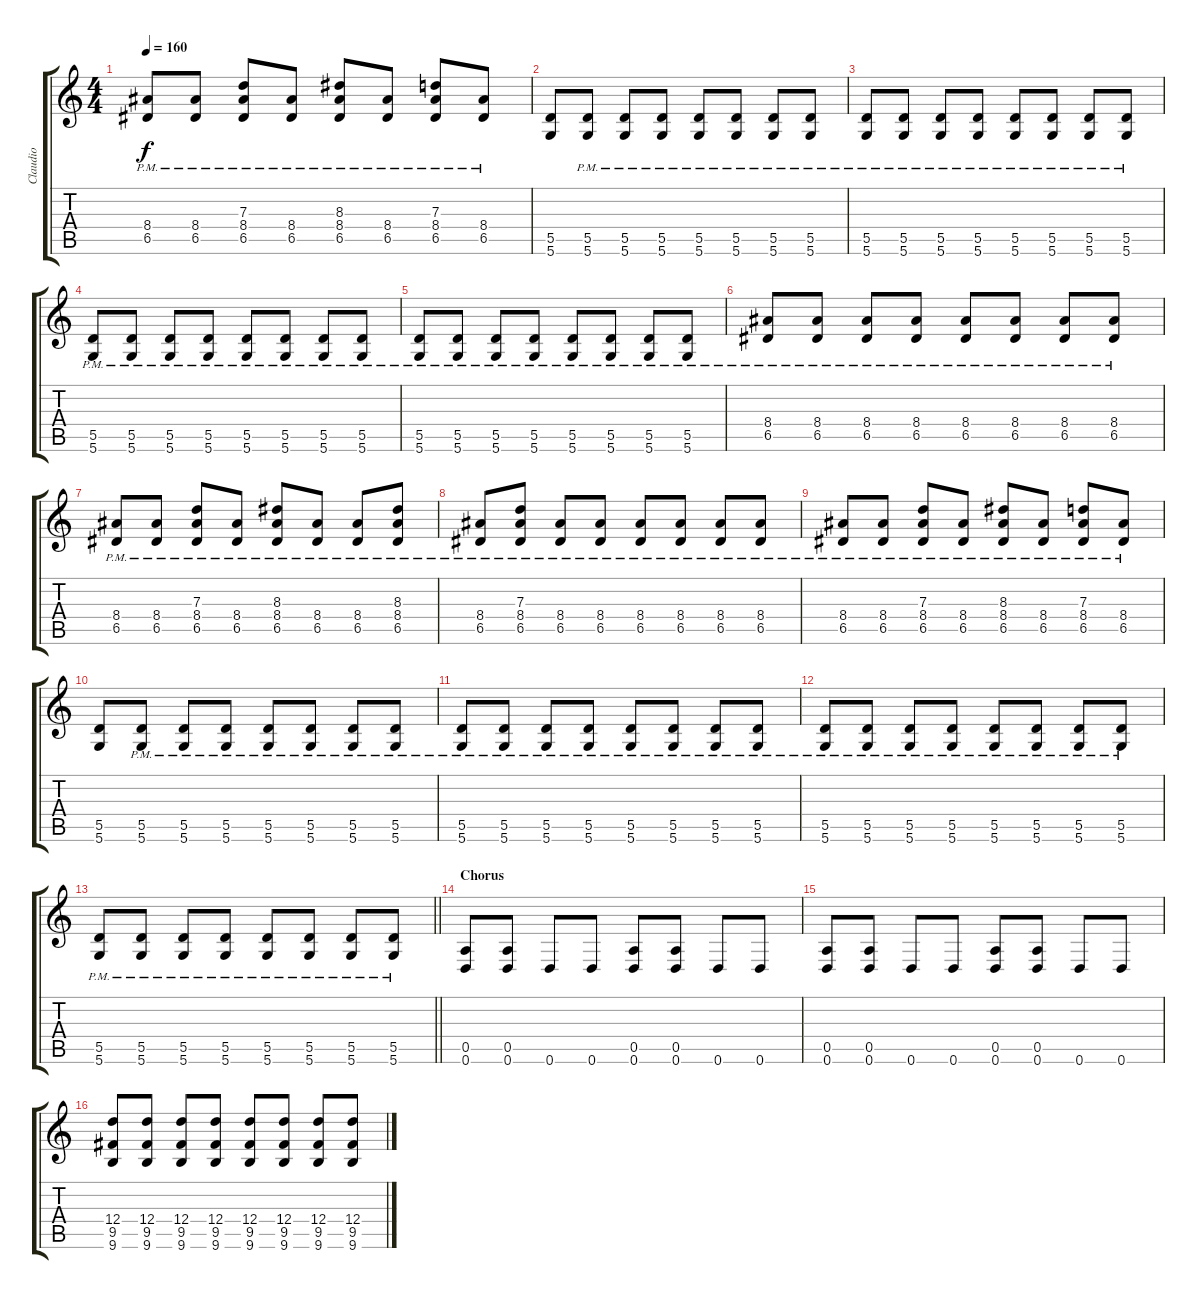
\track ("Claudio" "Claudio") {instrument overdrivenguitar}
\staff {score tabs}
\tuning (E4 B3 G3 D3 A2 D2) {hide}
\ts (4 4)
\tempo 160
\clef g2
\ks c
(8.4{pm} 6.5{pm}).8{dy f} (8.4{pm} 6.5{pm}).8 (7.3 8.4{pm} 6.5{pm}).8 (8.4{pm} 6.5{pm}).8 (8.3 8.4{pm} 6.5{pm}).8 (8.4{pm} 6.5{pm}).8 (7.3 8.4{pm} 6.5{pm}).8 (8.4{pm} 6.5{pm}).8 |
(5.5 5.6).8 (5.5{pm} 5.6{pm}).8 (5.5{pm} 5.6{pm}).8 (5.5{pm} 5.6{pm}).8 (5.5{pm} 5.6{pm}).8 (5.5{pm} 5.6{pm}).8 (5.5{pm} 5.6{pm}).8 (5.5{pm} 5.6{pm}).8 |
(5.5{pm} 5.6{pm}).8 (5.5{pm} 5.6{pm}).8 (5.5{pm} 5.6{pm}).8 (5.5{pm} 5.6{pm}).8 (5.5{pm} 5.6{pm}).8 (5.5{pm} 5.6{pm}).8 (5.5{pm} 5.6{pm}).8 (5.5{pm} 5.6{pm}).8 |
(5.5{pm} 5.6{pm}).8 (5.5{pm} 5.6{pm}).8 (5.5{pm} 5.6{pm}).8 (5.5{pm} 5.6{pm}).8 (5.5{pm} 5.6{pm}).8 (5.5{pm} 5.6{pm}).8 (5.5{pm} 5.6{pm}).8 (5.5{pm} 5.6{pm}).8 |
(5.5{pm} 5.6{pm}).8 (5.5{pm} 5.6{pm}).8 (5.5{pm} 5.6{pm}).8 (5.5{pm} 5.6{pm}).8 (5.5{pm} 5.6{pm}).8 (5.5{pm} 5.6{pm}).8 (5.5{pm} 5.6{pm}).8 (5.5{pm} 5.6{pm}).8 |
(8.4{pm} 6.5{pm}).8 (8.4{pm} 6.5{pm}).8 (8.4{pm} 6.5{pm}).8 (8.4{pm} 6.5{pm}).8 (8.4{pm} 6.5{pm}).8 (8.4{pm} 6.5{pm}).8 (8.4{pm} 6.5{pm}).8 (8.4{pm} 6.5{pm}).8 |
(8.4{pm} 6.5{pm}).8 (8.4{pm} 6.5{pm}).8 (7.3 8.4{pm} 6.5{pm}).8 (8.4{pm} 6.5{pm}).8 (8.3 8.4{pm} 6.5{pm}).8 (8.4{pm} 6.5{pm}).8 (8.4{pm} 6.5{pm}).8 (8.3 8.4{pm} 6.5{pm}).8 |
(8.4{pm} 6.5{pm}).8 (7.3 8.4{pm} 6.5{pm}).8 (8.4{pm} 6.5{pm}).8 (8.4{pm} 6.5{pm}).8 (8.4{pm} 6.5{pm}).8 (8.4{pm} 6.5{pm}).8 (8.4{pm} 6.5{pm}).8 (8.4{pm} 6.5{pm}).8 |
(8.4{pm} 6.5{pm}).8 (8.4{pm} 6.5{pm}).8 (7.3 8.4{pm} 6.5{pm}).8 (8.4{pm} 6.5{pm}).8 (8.3 8.4{pm} 6.5{pm}).8 (8.4{pm} 6.5{pm}).8 (7.3 8.4{pm} 6.5{pm}).8 (8.4{pm} 6.5{pm}).8 |
(5.5 5.6).8 (5.5{pm} 5.6{pm}).8 (5.5{pm} 5.6{pm}).8 (5.5{pm} 5.6{pm}).8 (5.5{pm} 5.6{pm}).8 (5.5{pm} 5.6{pm}).8 (5.5{pm} 5.6{pm}).8 (5.5{pm} 5.6{pm}).8 |
(5.5{pm} 5.6{pm}).8 (5.5{pm} 5.6{pm}).8 (5.5{pm} 5.6{pm}).8 (5.5{pm} 5.6{pm}).8 (5.5{pm} 5.6{pm}).8 (5.5{pm} 5.6{pm}).8 (5.5{pm} 5.6{pm}).8 (5.5{pm} 5.6{pm}).8 |
(5.5{pm} 5.6{pm}).8 (5.5{pm} 5.6{pm}).8 (5.5{pm} 5.6{pm}).8 (5.5{pm} 5.6{pm}).8 (5.5{pm} 5.6{pm}).8 (5.5{pm} 5.6{pm}).8 (5.5{pm} 5.6{pm}).8 (5.5{pm} 5.6{pm}).8 |
\barLineRight lightlight
(5.5{pm} 5.6{pm}).8 (5.5{pm} 5.6{pm}).8 (5.5{pm} 5.6{pm}).8 (5.5{pm} 5.6{pm}).8 (5.5{pm} 5.6{pm}).8 (5.5{pm} 5.6{pm}).8 (5.5{pm} 5.6{pm}).8 (5.5{pm} 5.6{pm}).8 |
\section ("" "Chorus")
(0.5 0.6).8 (0.5 0.6).8 0.6.8 0.6.8 (0.5 0.6).8 (0.5 0.6).8 0.6.8 0.6.8 |
(0.5 0.6).8 (0.5 0.6).8 0.6.8 0.6.8 (0.5 0.6).8 (0.5 0.6).8 0.6.8 0.6.8 |
(12.4 9.5 9.6).8 (12.4 9.5 9.6).8 (12.4 9.5 9.6).8 (12.4 9.5 9.6).8 (12.4 9.5 9.6).8 (12.4 9.5 9.6).8 (12.4 9.5 9.6).8 (12.4 9.5 9.6).8
